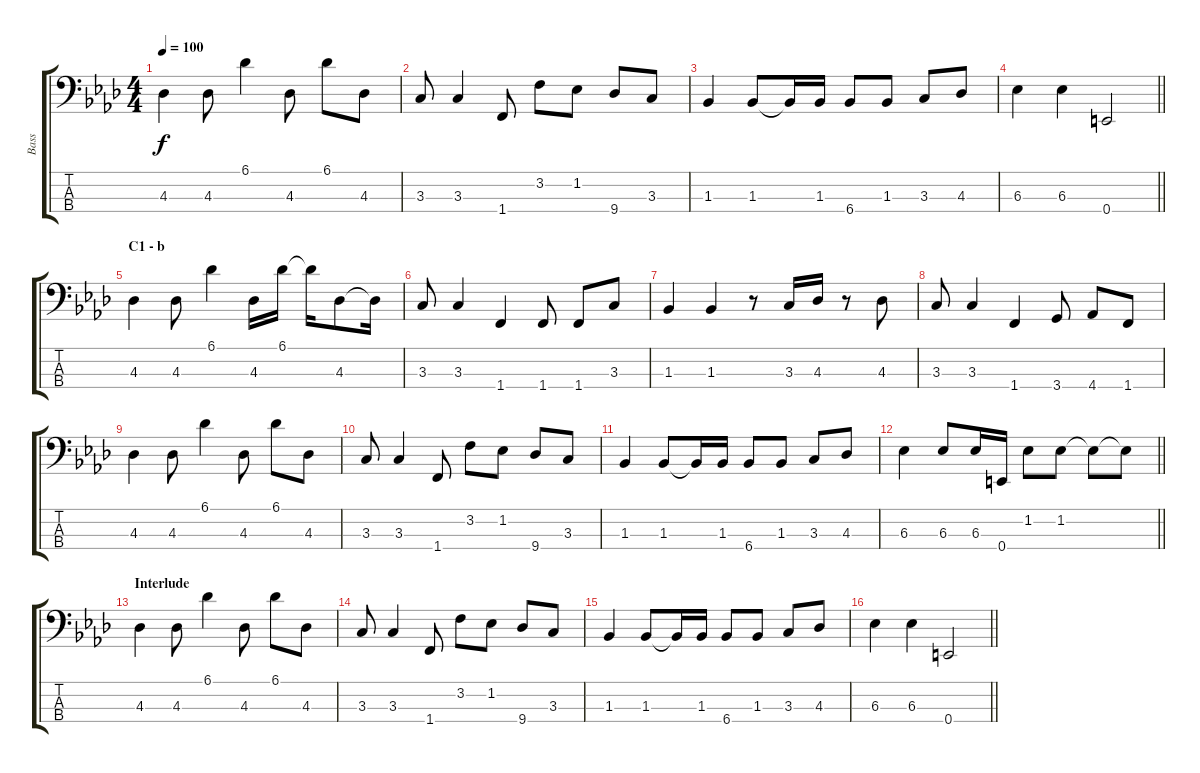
\track ("Bass" "Bass") {instrument electricbassfinger}
\staff {score tabs}
\tuning (G2 D2 A1 E1) {hide}
\ts (4 4)
\tempo 100
\clef f4
\ks ab
4.3.4{dy f} 4.3.8 6.1.4 4.3.8 6.1.8 4.3.8 |
3.3.8 3.3.4 1.4.8 3.2.8 1.2.8 9.4.8 3.3.8 |
1.3.4 1.3.8 1.3{t}.16 1.3.16 6.4.8 1.3.8 3.3.8 4.3.8 |
\barLineRight lightlight
6.3.4 6.3.4 0.4.2 |
\section ("" "C1 - b")
4.3.4 4.3.8 6.1.4 4.3.16 6.1.16 6.1{t}.16 4.3.8 4.3{t}.16 |
3.3.8 3.3.4 1.4.4 1.4.8 1.4.8 3.3.8 |
1.3.4 1.3.4 r.8 3.3.16 4.3.16 r.8 4.3.8 |
3.3.8 3.3.4 1.4.4 3.4.8 4.4.8 1.4.8 |
4.3.4 4.3.8 6.1.4 4.3.8 6.1.8 4.3.8 |
3.3.8 3.3.4 1.4.8 3.2.8 1.2.8 9.4.8 3.3.8 |
1.3.4 1.3.8 1.3{t}.16 1.3.16 6.4.8 1.3.8 3.3.8 4.3.8 |
\barLineRight lightlight
6.3.4 6.3.8 6.3.16 0.4.16 1.2.8 1.2.8 1.2{t}.8 1.2{t}.8 |
\section ("" "Interlude")
4.3.4 4.3.8 6.1.4 4.3.8 6.1.8 4.3.8 |
3.3.8 3.3.4 1.4.8 3.2.8 1.2.8 9.4.8 3.3.8 |
1.3.4 1.3.8 1.3{t}.16 1.3.16 6.4.8 1.3.8 3.3.8 4.3.8 |
\barLineRight lightlight
6.3.4 6.3.4 0.4.2
